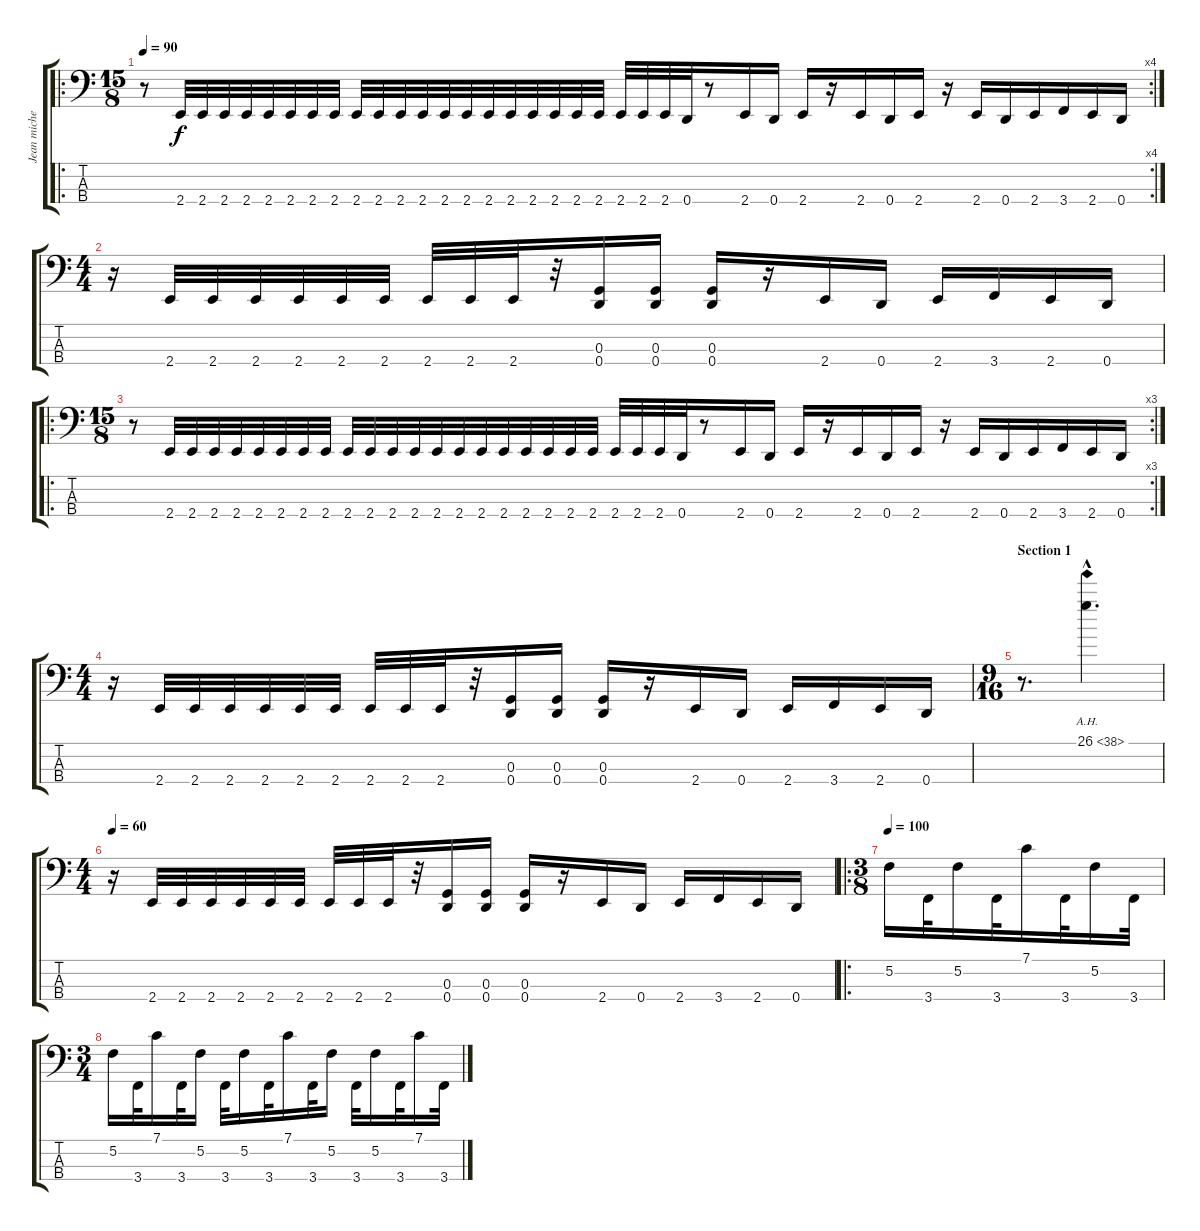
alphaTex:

\track ("Jean michel" "Jean miche") {instrument electricbasspick}
\staff {score tabs}
\tuning (F2 C2 G1 D1) {hide}
\ro
\rc 4
\ts (15 8)
\tempo 90
\clef f4
\ks c
r.8{dy f} 2.4.32 2.4.32 2.4.32 2.4.32 2.4.32 2.4.32 2.4.32 2.4.32 2.4.32 2.4.32 2.4.32 2.4.32 2.4.32 2.4.32 2.4.32 2.4.32 2.4.32 2.4.32 2.4.32 2.4.32 2.4.32 2.4.32 2.4.32 0.4.32 r.8 2.4.16 0.4.16 2.4.16 r.16 2.4.16 0.4.16 2.4.16 r.16 2.4.16 0.4.16 2.4.16 3.4.16 2.4.16 0.4.16 |
\ts (4 4)
r.16 2.4.32 2.4.32 2.4.32 2.4.32 2.4.32 2.4.32 2.4.32 2.4.32 2.4.32 r.32 (0.3 0.4).16 (0.3 0.4).16 (0.3 0.4).16 r.16 2.4.16 0.4.16 2.4.16 3.4.16 2.4.16 0.4.16 |
\ro
\rc 3
\ts (15 8)
r.8 2.4.32 2.4.32 2.4.32 2.4.32 2.4.32 2.4.32 2.4.32 2.4.32 2.4.32 2.4.32 2.4.32 2.4.32 2.4.32 2.4.32 2.4.32 2.4.32 2.4.32 2.4.32 2.4.32 2.4.32 2.4.32 2.4.32 2.4.32 0.4.32 r.8 2.4.16 0.4.16 2.4.16 r.16 2.4.16 0.4.16 2.4.16 r.16 2.4.16 0.4.16 2.4.16 3.4.16 2.4.16 0.4.16 |
\ts (4 4)
r.16 2.4.32 2.4.32 2.4.32 2.4.32 2.4.32 2.4.32 2.4.32 2.4.32 2.4.32 r.32 (0.3 0.4).16 (0.3 0.4).16 (0.3 0.4).16 r.16 2.4.16 0.4.16 2.4.16 3.4.16 2.4.16 0.4.16 |
\ts (9 16)
\section ("" "Section 1")
r.8{d} 26.1{ah 12 hac}.4{d} |
\ts (4 4)
\tempo 60
r.16 2.4.32 2.4.32 2.4.32 2.4.32 2.4.32 2.4.32 2.4.32 2.4.32 2.4.32 r.32 (0.3 0.4).16 (0.3 0.4).16 (0.3 0.4).16 r.16 2.4.16 0.4.16 2.4.16 3.4.16 2.4.16 0.4.16 |
\ro
\ts (3 8)
\tempo 100
5.2.16 3.4.32 5.2.16 3.4.32 7.1.16 3.4.32 5.2.16 3.4.32 |
\ts (3 4)
5.2.16 3.4.32 7.1.16 3.4.32 5.2.16 3.4.32 5.2.16 3.4.32 7.1.16 3.4.32 5.2.16 3.4.32 5.2.16 3.4.32 7.1.16 3.4.32
